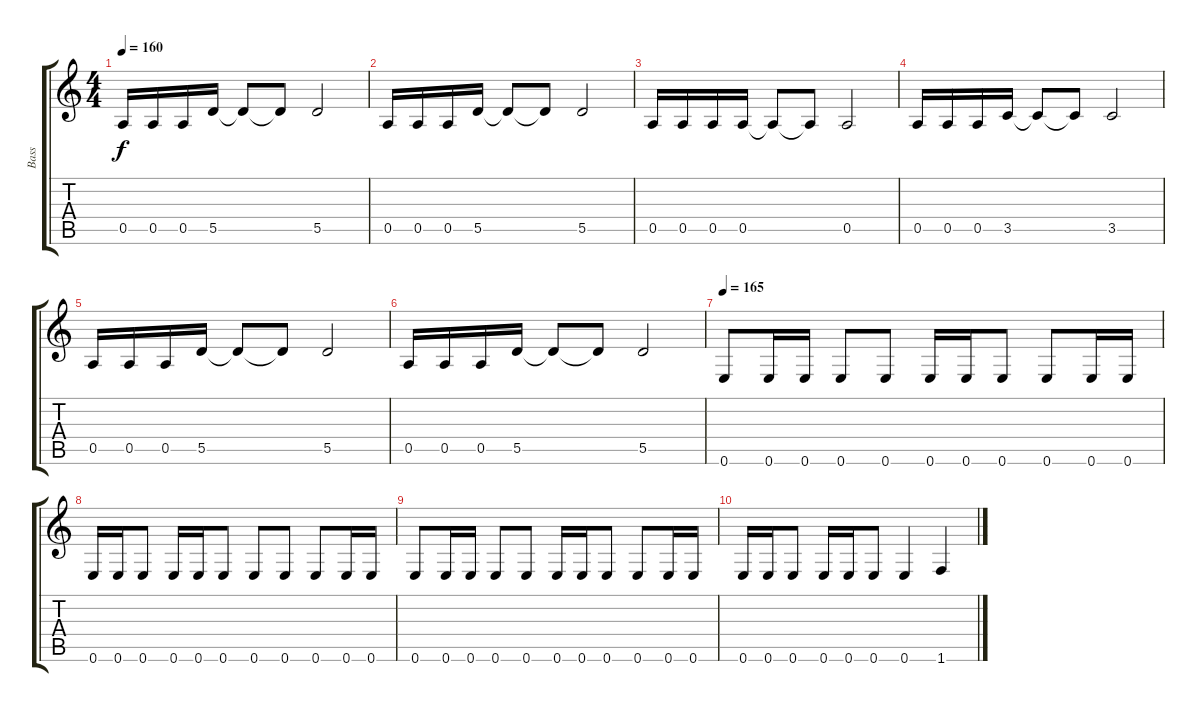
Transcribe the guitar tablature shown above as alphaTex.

\track ("Bass" "Bass") {instrument electricbassfinger}
\staff {score tabs}
\tuning (E4 B3 G3 D3 A2 E2) {hide}
\ts (4 4)
\tempo 160
\clef g2
\ks aminor
0.5.16{dy f} 0.5.16 0.5.16 5.5.16 5.5{t}.8 5.5{t}.8 5.5.2 |
0.5.16 0.5.16 0.5.16 5.5.16 5.5{t}.8 5.5{t}.8 5.5.2 |
0.5.16 0.5.16 0.5.16 0.5.16 0.5{t}.8 0.5{t}.8 0.5.2 |
0.5.16 0.5.16 0.5.16 3.5.16 3.5{t}.8 3.5{t}.8 3.5.2 |
0.5.16 0.5.16 0.5.16 5.5.16 5.5{t}.8 5.5{t}.8 5.5.2 |
0.5.16 0.5.16 0.5.16 5.5.16 5.5{t}.8 5.5{t}.8 5.5.2 |
\tempo 165
0.6.8 0.6.16 0.6.16 0.6.8 0.6.8 0.6.16 0.6.16 0.6.8 0.6.8 0.6.16 0.6.16 |
0.6.16 0.6.16 0.6.8 0.6.16 0.6.16 0.6.8 0.6.8 0.6.8 0.6.8 0.6.16 0.6.16 |
0.6.8 0.6.16 0.6.16 0.6.8 0.6.8 0.6.16 0.6.16 0.6.8 0.6.8 0.6.16 0.6.16 |
0.6.16 0.6.16 0.6.8 0.6.16 0.6.16 0.6.8 0.6.4 1.6.4
